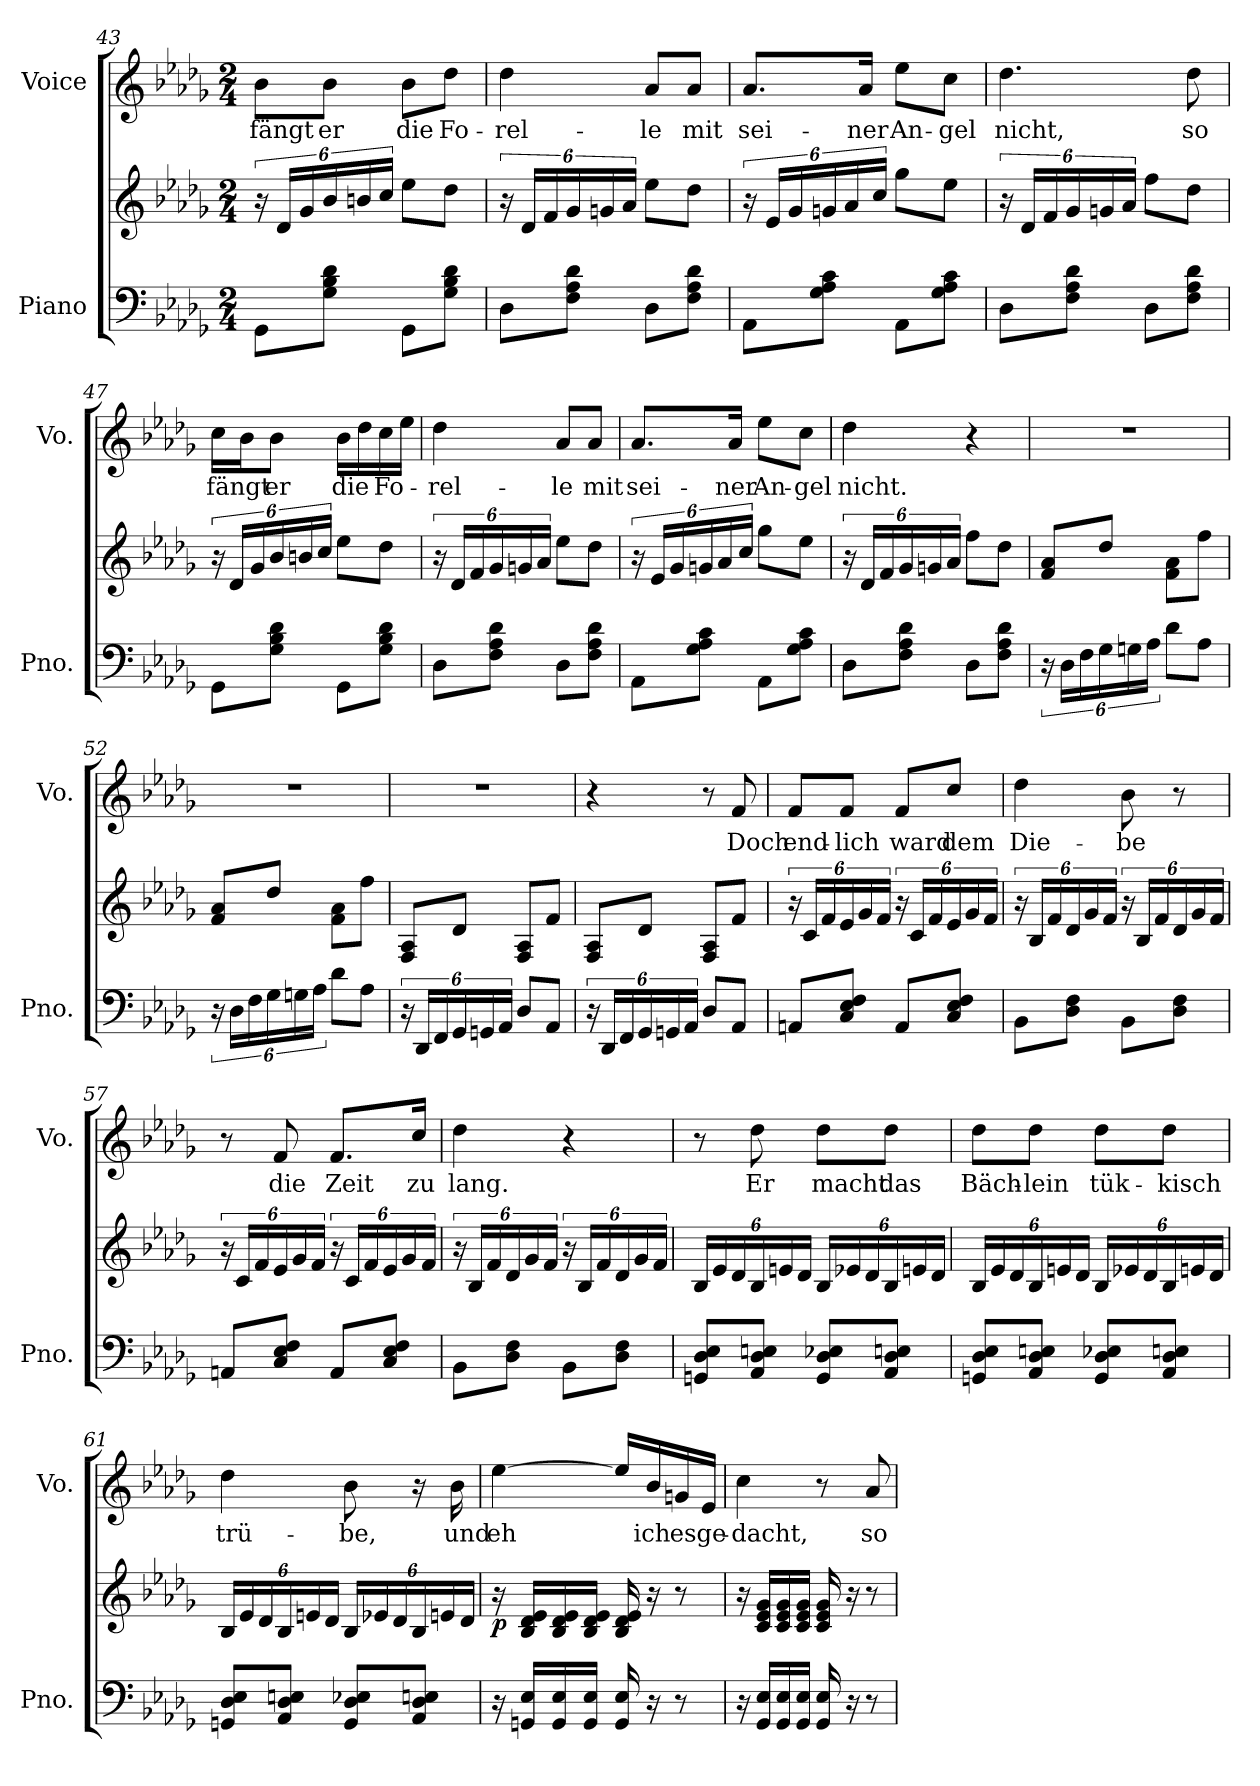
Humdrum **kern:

**kern	**kern	**dynam	**kern	**text
*part2	*part2	*part2	*part1	*part1
*staff3	*staff2	*staff2/3	*staff1	*staff1
*I"Piano	*	*	*I"Voice	*
*I'Pno.	*	*	*I'Vo.	*
*clefF4	*clefG2	*	*clefG2	*
*k[b-e-a-d-g-]	*k[b-e-a-d-g-]	*	*k[b-e-a-d-g-]	*
*M2/4	*M2/4	*	*M2/4	*
=43	=43	=43	=43	=43
!	!	!	!	!LO:LY:b
8GG-\L	24r	.	8b-\L	fängt
.	24d-/LL	.	.	.
.	24g-/	.	.	.
!	!	!	!	!LO:LY:b
8G-\ 8B-\ 8d-\J	24b-/	.	8b-\J	er
.	24bn/	.	.	.
.	24cc/JJ	.	.	.
!	!	!	!	!LO:LY:b
8GG-\L	8ee-\L	.	8b-\L	die
!	!	!	!	!LO:LY:b
8G-\ 8B-\ 8d-\J	8dd-\J	.	8dd-\J	Fo-
=44	=44	=44	=44	=44
!	!	!	!	!LO:LY:b
8D-\L	24r	.	4dd-\	-rel-
.	24d-/LL	.	.	.
.	24f/	.	.	.
8F\ 8A-\ 8d-\J	24g-/	.	.	.
.	24gn/	.	.	.
.	24a-/JJ	.	.	.
!	!	!	!	!LO:LY:b
8D-\L	8ee-\L	.	8a-/L	-le
!	!	!	!	!LO:LY:b
8F\ 8A-\ 8d-\J	8dd-\J	.	8a-/J	mit
!!LO:LB:g=z
=45	=45	=45	=45	=45
!	!	!	!	!LO:LY:b
8AA-\L	24r	.	8.a-/L	sei-
.	24e-/LL	.	.	.
.	24g-/	.	.	.
8G-\ 8A-\ 8c\J	24gn/	.	.	.
.	24a-/	.	.	.
!	!	!	!	!LO:LY:b
.	.	.	16a-/Jk	-ner
.	24cc/JJ	.	.	.
!	!	!	!	!LO:LY:b
8AA-\L	8gg-\L	.	8ee-\L	An-
!	!	!	!	!LO:LY:b
8G-\ 8A-\ 8c\J	8ee-\J	.	8cc\J	-gel
=46	=46	=46	=46	=46
!	!	!	!	!LO:LY:b
8D-\L	24r	.	4.dd-\	nicht,
.	24d-/LL	.	.	.
.	24f/	.	.	.
8F\ 8A-\ 8d-\J	24g-/	.	.	.
.	24gn/	.	.	.
.	24a-/JJ	.	.	.
8D-\L	8ff\L	.	.	.
!	!	!	!	!LO:LY:b
8F\ 8A-\ 8d-\J	8dd-\J	.	8dd-\	so
=47	=47	=47	=47	=47
!	!	!	!	!LO:LY:b
8GG-\L	24r	.	16cc\LL	fängt
.	24d-/LL	.	.	.
.	.	.	16b-\J	.
.	24g-/	.	.	.
!	!	!	!	!LO:LY:b
8G-\ 8B-\ 8d-\J	24b-/	.	8b-\J	er
.	24bn/	.	.	.
.	24cc/JJ	.	.	.
!	!	!	!	!LO:LY:b
8GG-\L	8ee-\L	.	16b-\LL	die
.	.	.	16dd-\	.
!	!	!	!	!LO:LY:b
8G-\ 8B-\ 8d-\J	8dd-\J	.	16cc\	Fo-
.	.	.	16ee-\JJ	.
=48	=48	=48	=48	=48
!	!	!	!	!LO:LY:b
8D-\L	24r	.	4dd-\	-rel-
.	24d-/LL	.	.	.
.	24f/	.	.	.
8F\ 8A-\ 8d-\J	24g-/	.	.	.
.	24gn/	.	.	.
.	24a-/JJ	.	.	.
!	!	!	!	!LO:LY:b
8D-\L	8ee-\L	.	8a-/L	-le
!	!	!	!	!LO:LY:b
8F\ 8A-\ 8d-\J	8dd-\J	.	8a-/J	mit
!!LO:LB:g=z
=49	=49	=49	=49	=49
!	!	!	!	!LO:LY:b
8AA-\L	24r	.	8.a-/L	sei-
.	24e-/LL	.	.	.
.	24g-/	.	.	.
8G-\ 8A-\ 8c\J	24gn/	.	.	.
.	24a-/	.	.	.
!	!	!	!	!LO:LY:b
.	.	.	16a-/Jk	-ner
.	24cc/JJ	.	.	.
!	!	!	!	!LO:LY:b
8AA-\L	8gg-\L	.	8ee-\L	An-
!	!	!	!	!LO:LY:b
8G-\ 8A-\ 8c\J	8ee-\J	.	8cc\J	-gel
=50	=50	=50	=50	=50
!	!	!	!	!LO:LY:b
8D-\L	24r	.	4dd-\	nicht.
.	24d-/LL	.	.	.
.	24f/	.	.	.
8F\ 8A-\ 8d-\J	24g-/	.	.	.
.	24gn/	.	.	.
.	24a-/JJ	.	.	.
8D-\L	8ff\L	.	4r	.
8F\ 8A-\ 8d-\J	8dd-\J	.	.	.
=51	=51	=51	=51	=51
24r	8f/ 8a-/L	.	2r	.
24D-\LL	.	.	.	.
24F\	.	.	.	.
24G-\	8dd-/J	.	.	.
24Gn\	.	.	.	.
24A-\JJ	.	.	.	.
8d-\L	8f\ 8a-\L	.	.	.
8A-\J	8ff\J	.	.	.
=52	=52	=52	=52	=52
24r	8f/ 8a-/L	.	2r	.
24D-\LL	.	.	.	.
24F\	.	.	.	.
24G-\	8dd-/J	.	.	.
24Gn\	.	.	.	.
24A-\JJ	.	.	.	.
8d-\L	8f\ 8a-\L	.	.	.
8A-\J	8ff\J	.	.	.
!!LO:PB:g=z
=53	=53	=53	=53	=53
24r	8F/ 8A-/L	.	2r	.
24DD-/LL	.	.	.	.
24FF/	.	.	.	.
24GG-/	8d-/J	.	.	.
24GGn/	.	.	.	.
24AA-/JJ	.	.	.	.
8D-/L	8F/ 8A-/L	.	.	.
8AA-/J	8f/J	.	.	.
=54	=54	=54	=54	=54
24r	8F/ 8A-/L	.	4r	.
24DD-/LL	.	.	.	.
24FF/	.	.	.	.
24GG-/	8d-/J	.	.	.
24GGn/	.	.	.	.
24AA-/JJ	.	.	.	.
8D-/L	8F/ 8A-/L	.	8r	.
!	!	!	!	!LO:LY:b
8AA-/J	8f/J	.	8f/	Doch
=55	=55	=55	=55	=55
!	!	!	!	!LO:LY:b
8AAn/L	24r	.	8f/L	end-
.	24c/LL	.	.	.
.	24f/	.	.	.
!	!	!	!	!LO:LY:b
8C/ 8E-/ 8F/J	24e-/	.	8f/J	-lich
.	24g-/	.	.	.
.	24f/JJ	.	.	.
!	!	!	!	!LO:LY:b
8AA/L	24r	.	8f/L	ward
.	24c/LL	.	.	.
.	24f/	.	.	.
!	!	!	!	!LO:LY:b
8C/ 8E-/ 8F/J	24e-/	.	8cc/J	dem
.	24g-/	.	.	.
.	24f/JJ	.	.	.
=56	=56	=56	=56	=56
!	!	!	!	!LO:LY:b
8BB-\L	24r	.	4dd-\	Die-
.	24B-/LL	.	.	.
.	24f/	.	.	.
8D-\ 8F\J	24d-/	.	.	.
.	24g-/	.	.	.
.	24f/JJ	.	.	.
!	!	!	!	!LO:LY:b
8BB-\L	24r	.	8b-\	-be
.	24B-/LL	.	.	.
.	24f/	.	.	.
8D-\ 8F\J	24d-/	.	8r	.
.	24g-/	.	.	.
.	24f/JJ	.	.	.
!!LO:LB:g=z
=57	=57	=57	=57	=57
8AAn/L	24r	.	8r	.
.	24c/LL	.	.	.
.	24f/	.	.	.
!	!	!	!	!LO:LY:b
8C/ 8E-/ 8F/J	24e-/	.	8f/	die
.	24g-/	.	.	.
.	24f/JJ	.	.	.
!	!	!	!	!LO:LY:b
8AA/L	24r	.	8.f/L	Zeit
.	24c/LL	.	.	.
.	24f/	.	.	.
8C/ 8E-/ 8F/J	24e-/	.	.	.
.	24g-/	.	.	.
!	!	!	!	!LO:LY:b
.	.	.	16cc/Jk	zu
.	24f/JJ	.	.	.
=58	=58	=58	=58	=58
!	!	!	!	!LO:LY:b
8BB-\L	24r	.	4dd-\	lang.
.	24B-/LL	.	.	.
.	24f/	.	.	.
8D-\ 8F\J	24d-/	.	.	.
.	24g-/	.	.	.
.	24f/JJ	.	.	.
8BB-\L	24r	.	4r	.
.	24B-/LL	.	.	.
.	24f/	.	.	.
8D-\ 8F\J	24d-/	.	.	.
.	24g-/	.	.	.
.	24f/JJ	.	.	.
=59	=59	=59	=59	=59
*	*Xbrackettup	*	*	*
8GGn/ 8D-/ 8E-/L	24B-/LL	.	8r	.
.	24e-/	.	.	.
.	24d-/	.	.	.
!	!	!	!	!LO:LY:b
8AA-/ 8D-/ 8En/J	24B-/	.	8dd-\	Er
.	24en/	.	.	.
.	24d-/JJ	.	.	.
!	!	!	!	!LO:LY:b
8GG/ 8D-/ 8E-X/L	24B-/LL	.	8dd-\L	macht
.	24e-X/	.	.	.
.	24d-/	.	.	.
!	!	!	!	!LO:LY:b
8AA-/ 8D-/ 8En/J	24B-/	.	8dd-\J	das
.	24en/	.	.	.
.	24d-/JJ	.	.	.
!!LO:LB:g=z
=60	=60	=60	=60	=60
!	!	!	!	!LO:LY:b
8GGn/ 8D-/ 8E-/L	24B-/LL	.	8dd-\L	Bäch-
.	24e-/	.	.	.
.	24d-/	.	.	.
!	!	!	!	!LO:LY:b
8AA-/ 8D-/ 8En/J	24B-/	.	8dd-\J	-lein
.	24en/	.	.	.
.	24d-/JJ	.	.	.
!	!	!	!	!LO:LY:b
8GG/ 8D-/ 8E-X/L	24B-/LL	.	8dd-\L	tük-
.	24e-X/	.	.	.
.	24d-/	.	.	.
!	!	!	!	!LO:LY:b
8AA-/ 8D-/ 8En/J	24B-/	.	8dd-\J	-kisch
.	24en/	.	.	.
.	24d-/JJ	.	.	.
=61	=61	=61	=61	=61
!	!	!	!	!LO:LY:b
8GGn/ 8D-/ 8E-/L	24B-/LL	.	4dd-\	trü-
.	24e-/	.	.	.
.	24d-/	.	.	.
8AA-/ 8D-/ 8En/J	24B-/	.	.	.
.	24en/	.	.	.
.	24d-/JJ	.	.	.
!	!	!	!	!LO:LY:b
8GG/ 8D-/ 8E-X/L	24B-/LL	.	8b-\	-be,
.	24e-X/	.	.	.
.	24d-/	.	.	.
8AA-/ 8D-/ 8En/J	24B-/	.	16r	.
.	24en/	.	.	.
!	!	!	!	!LO:LY:b
.	.	.	16b-\	und
.	24d-/JJ	.	.	.
=62	=62	=62	=62	=62
!	!	!LO:DY:b	!	!LO:LY:b
16r	16r	p	[4ee-\	eh
16GGn/ 16E-/LL	16B-/ 16d-/ 16e-/LL	.	.	.
16GG/ 16E-/	16B-/ 16d-/ 16e-/	.	.	.
16GG/ 16E-/JJ	16B-/ 16d-/ 16e-/JJ	.	.	.
16GG/ 16E-/	16B-/ 16d-/ 16e-/	.	16ee-/LL]	.
!	!	!	!	!LO:LY:b
16r	16r	.	16b-/	ich
!	!	!	!	!LO:LY:b
8r	8r	.	16gn/	es
!	!	!	!	!LO:LY:b
.	.	.	16e-/JJ	ge-
!!LO:PB:g=z
=63	=63	=63	=63	=63
!	!	!	!	!LO:LY:b
16r	16r	.	4cc\	-dacht,
16GG-/ 16E-/LL	16c/ 16e-/ 16g-/LL	.	.	.
16GG-/ 16E-/	16c/ 16e-/ 16g-/	.	.	.
16GG-/ 16E-/JJ	16c/ 16e-/ 16g-/JJ	.	.	.
16GG-/ 16E-/	16c/ 16e-/ 16g-/	.	8r	.
16r	16r	.	.	.
!	!	!	!	!LO:LY:b
8r	8r	.	8a-/	so
=	=	=	=	=
*-	*-	*-	*-	*-
